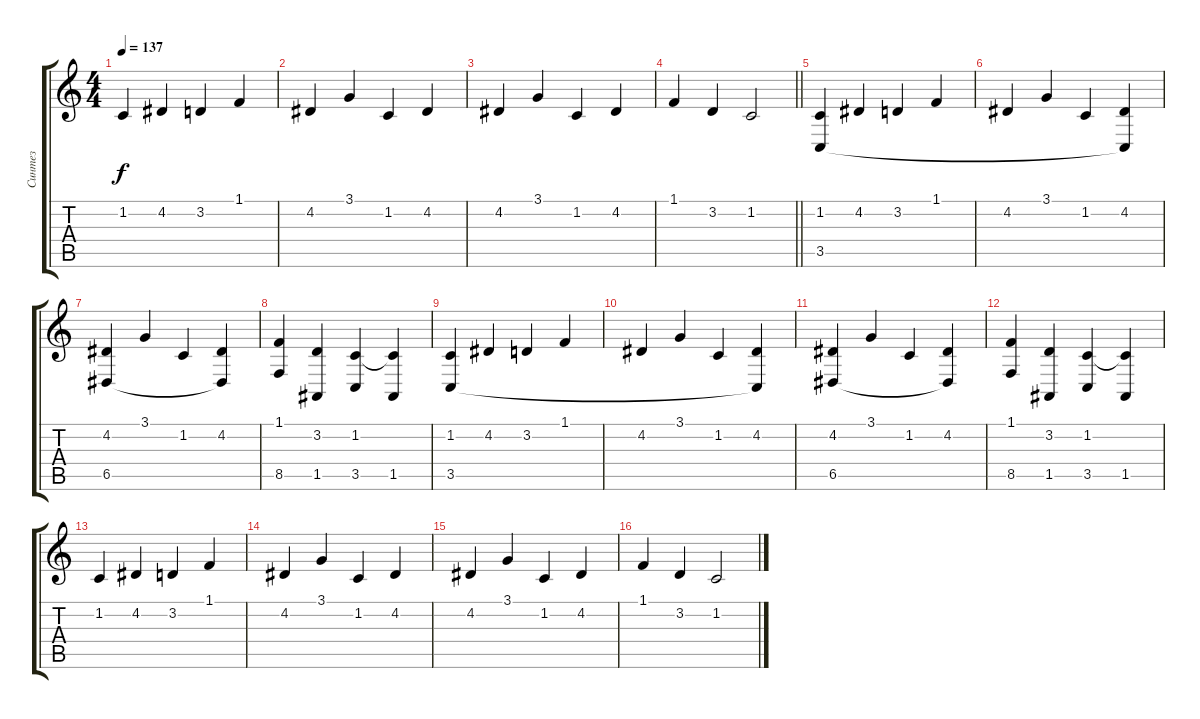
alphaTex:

\track ("Синтез" "Синтез") {instrument reedorgan}
\staff {score tabs}
\tuning (E4 B3 G3 D3 A2 E2) {hide}
\ts (4 4)
\tempo 137
\clef g2
\ks c
1.2.4{dy f} 4.2.4 3.2.4 1.1.4 |
4.2.4 3.1.4 1.2.4 4.2.4 |
4.2.4 3.1.4 1.2.4 4.2.4 |
\barLineRight lightlight
1.1.4 3.2.4 1.2.2 |
(1.2 3.5).4 4.2.4 3.2.4 1.1.4 |
4.2.4 3.1.4 1.2.4 (4.2 3.5{t}).4 |
(4.2 6.5).4 3.1.4 1.2.4 (4.2 6.5{t}).4 |
(1.1 8.5).4 (3.2 1.5).4 (1.2 3.5).4 (1.2{t} 1.5).4 |
(1.2 3.5).4 4.2.4 3.2.4 1.1.4 |
4.2.4 3.1.4 1.2.4 (4.2 3.5{t}).4 |
(4.2 6.5).4 3.1.4 1.2.4 (4.2 6.5{t}).4 |
(1.1 8.5).4 (3.2 1.5).4 (1.2 3.5).4 (1.2{t} 1.5).4 |
1.2.4 4.2.4 3.2.4 1.1.4 |
4.2.4 3.1.4 1.2.4 4.2.4 |
4.2.4 3.1.4 1.2.4 4.2.4 |
1.1.4 3.2.4 1.2.2
